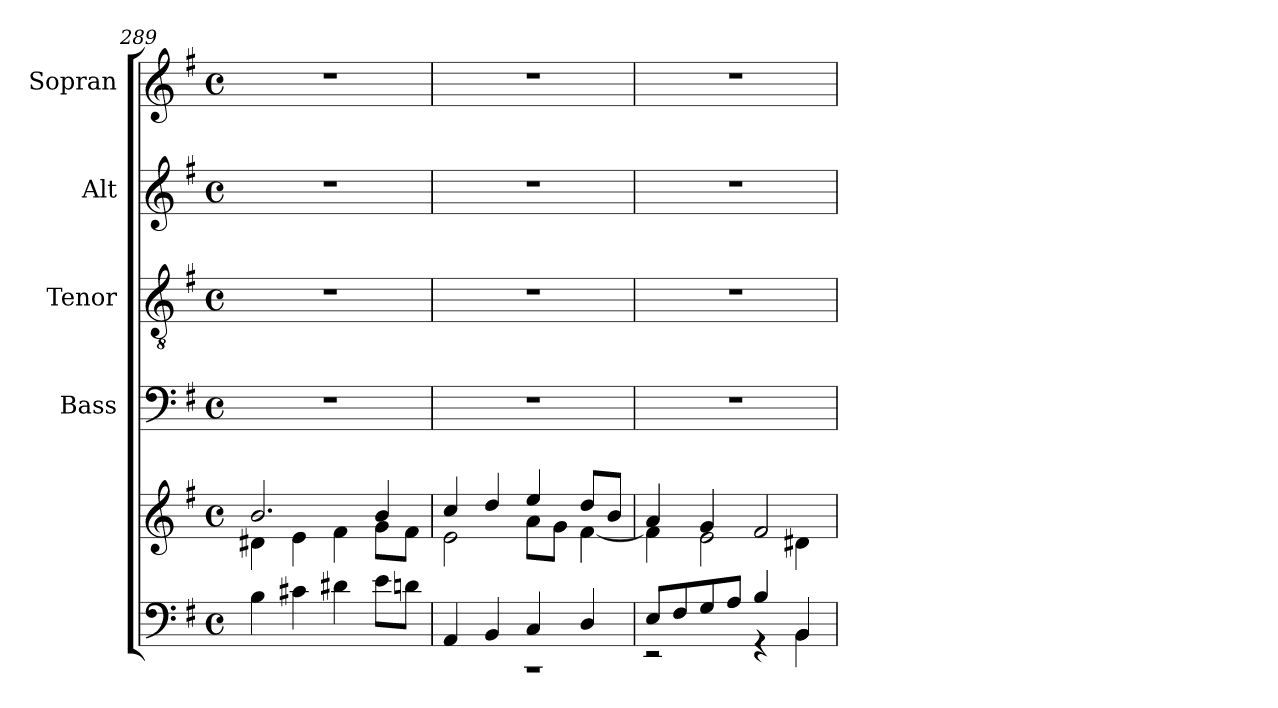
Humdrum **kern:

**kern	**kern	**kern	**kern	**kern	**kern
*part5	*part5	*part4	*part3	*part2	*part1
*staff6	*staff5	*staff4	*staff3	*staff2	*staff1
*	*	*I"Bass	*I"Tenor	*I"Alt	*I"Sopran
*	*	*I'B.	*I'T.	*I'A.	*I'S.
*clefF4	*clefG2	*clefF4	*clefGv2	*clefG2	*clefG2
*k[f#]	*k[f#]	*k[f#]	*k[f#]	*k[f#]	*k[f#]
*G:	*G:	*G:	*G:	*G:	*G:
*M4/4	*M4/4	*M4/4	*M4/4	*M4/4	*M4/4
*met(c)	*met(c)	*met(c)	*met(c)	*met(c)	*met(c)
=289	=289	=289	=289	=289	=289
*	*^	*	*	*	*
4B\	2.b/	4d#X\	1r	1r	1r	1r
4c#X\	.	4e\	.	.	.	.
4d#X\	.	4f#\	.	.	.	.
8e\L	4b/	8g\L	.	.	.	.
8dn\J	.	8f#\J	.	.	.	.
=290	=290	=290	=290	=290	=290	=290
*^	*	*	*	*	*	*
4AA/	1rDD	4cc/	2e\	1r	1r	1r	1r
4BB/	.	4dd/	.	.	.	.	.
4C/	.	4ee/	8a\L	.	.	.	.
.	.	.	8g\J	.	.	.	.
4D/	.	8dd/L	[<4f#\	.	.	.	.
.	.	8b/J	.	.	.	.	.
=291	=291	=291	=291	=291	=291	=291	=291
8E/L	2rFF	4a/	4f#\]	1r	1r	1r	1r
8F#/	.	.	.	.	.	.	.
8G/	.	4g/	2e\	.	.	.	.
8A/J	.	.	.	.	.	.	.
4B/	4rGG	2f#/	.	.	.	.	.
4BB/	4BB\	.	4d#X\	.	.	.	.
*v	*v	*	*	*	*	*	*
*	*v	*v	*	*	*	*
=	=	=	=	=	=
*-	*-	*-	*-	*-	*-
